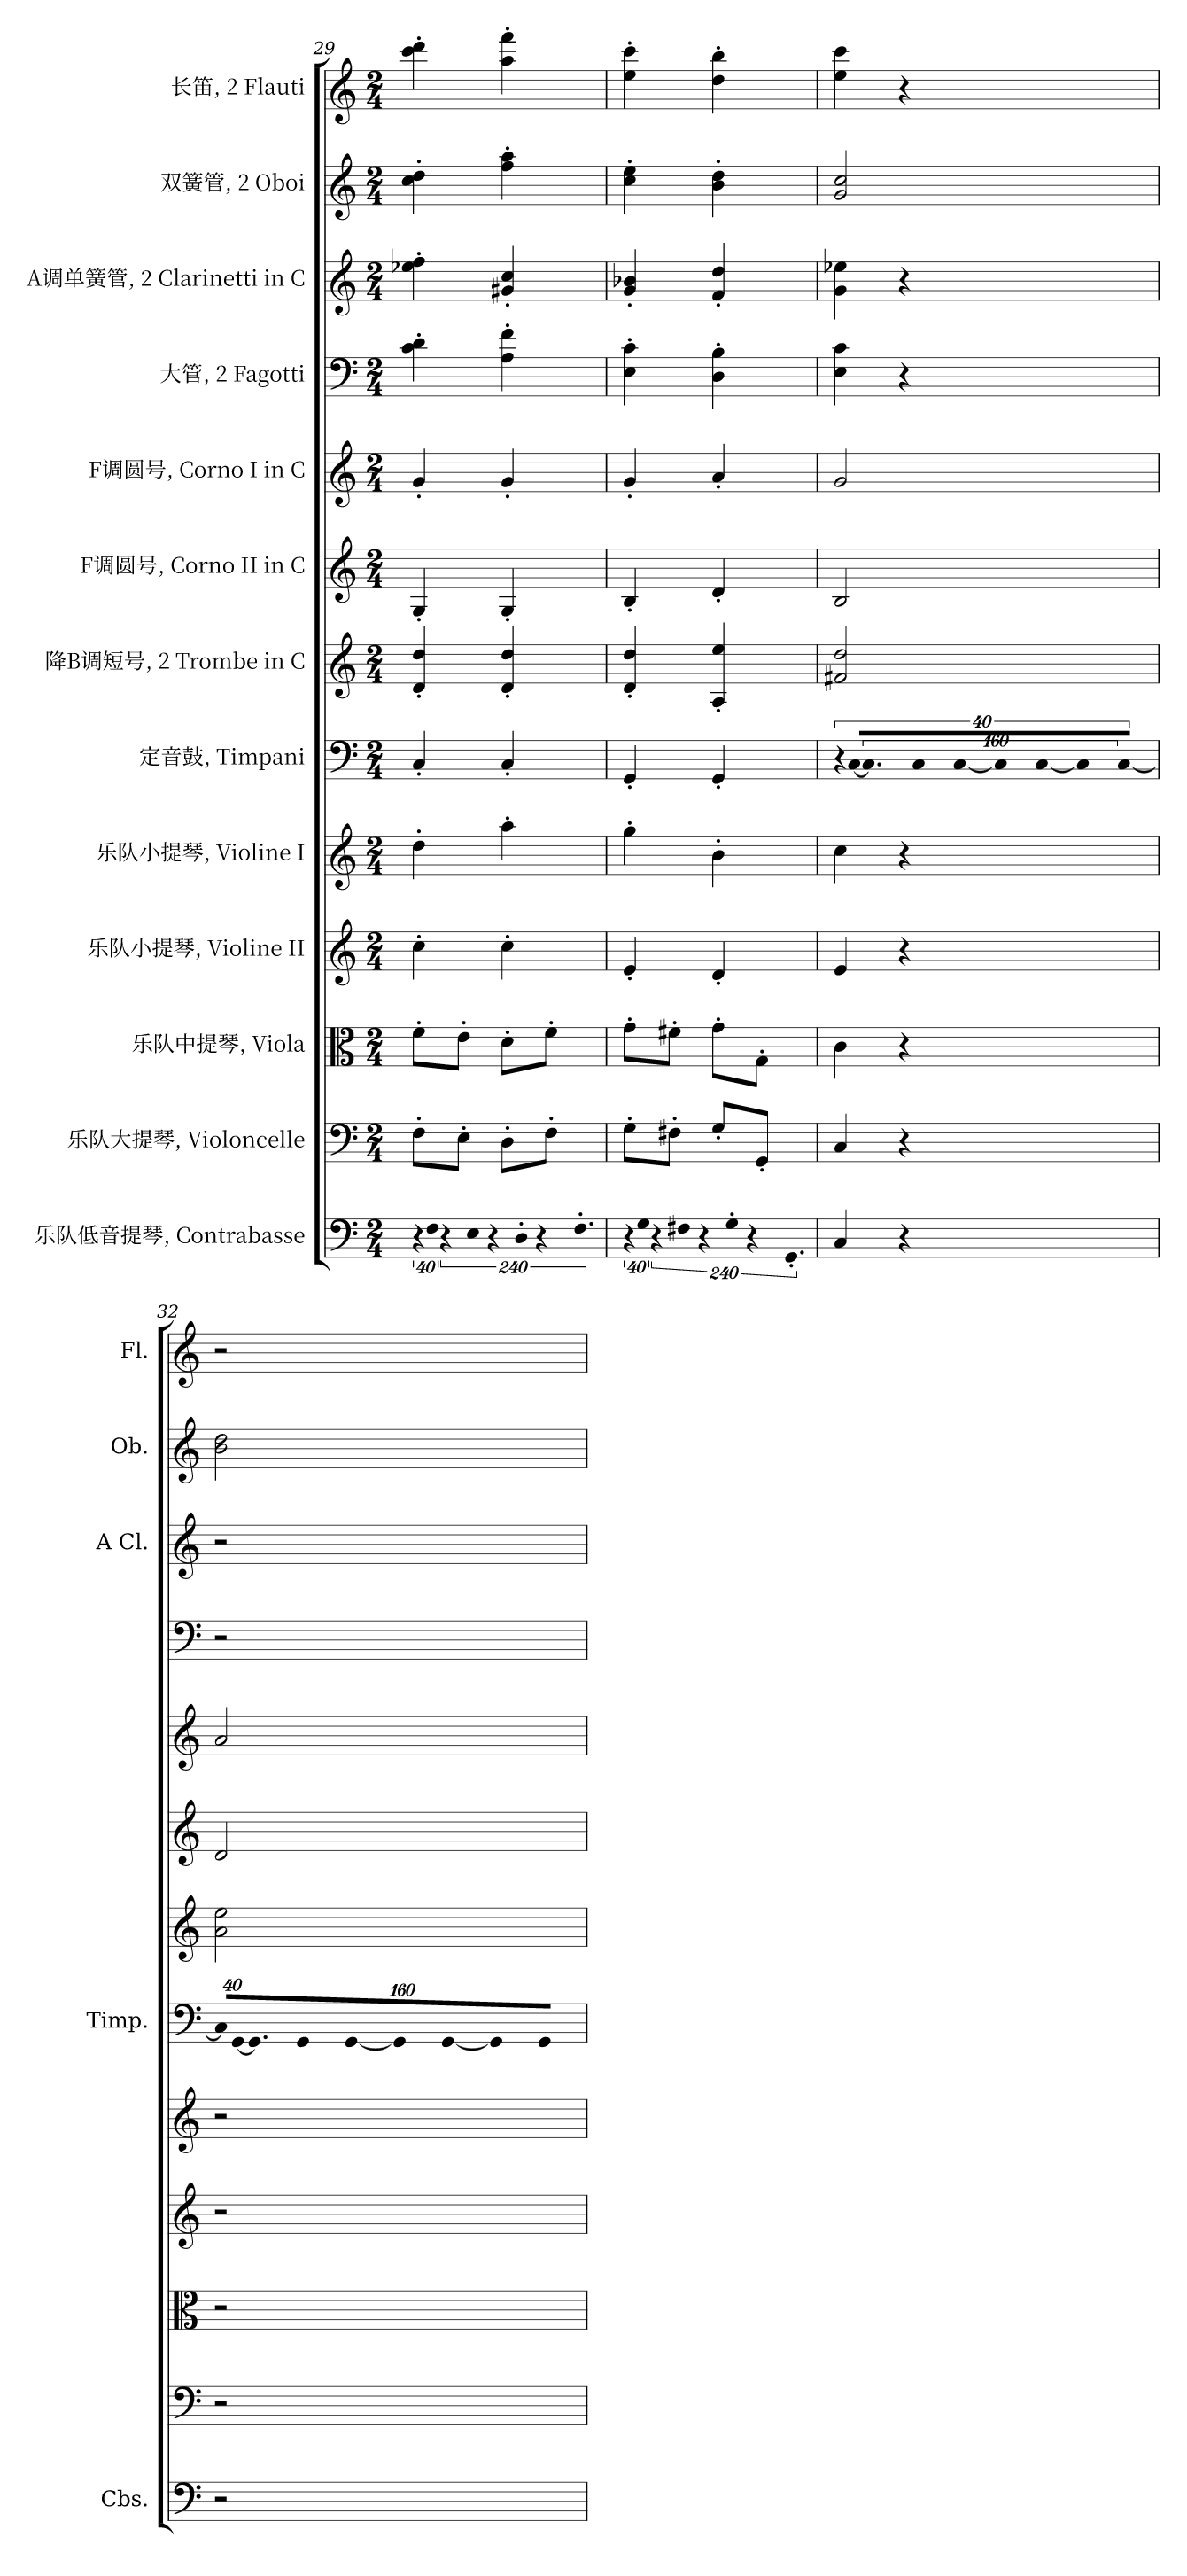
**kern	**kern	**kern	**kern	**kern	**kern	**kern	**kern	**kern	**kern	**kern	**kern	**kern
*part13	*part12	*part11	*part10	*part9	*part8	*part7	*part6	*part5	*part4	*part3	*part2	*part1
*staff13	*staff12	*staff11	*staff10	*staff9	*staff8	*staff7	*staff6	*staff5	*staff4	*staff3	*staff2	*staff1
*I"乐队低音提琴, Contrabasse	*I"乐队大提琴, Violoncelle	*I"乐队中提琴, Viola	*I"乐队小提琴, Violine II	*I"乐队小提琴, Violine I	*I"定音鼓, Timpani	*I"降B调短号, 2 Trombe in C	*I"F调圆号, Corno II in C	*I"F调圆号, Corno I in C	*I"大管, 2 Fagotti	*I"A调单簧管, 2 Clarinetti in C	*I"双簧管, 2 Oboi	*I"长笛, 2 Flauti
*I'Cbs.	*	*	*	*	*I'Timp.	*	*	*	*	*I'A Cl.	*I'Ob.	*I'Fl.
*clefF4	*clefF4	*clefC3	*clefG2	*clefG2	*clefF4	*clefG2	*clefG2	*clefG2	*clefF4	*clefG2	*clefG2	*clefG2
*ITrd7c12	*	*	*	*	*	*ITrd1c2	*ITrd4c7	*ITrd4c7	*	*ITrd2c3	*	*
*k[]	*k[]	*k[]	*k[]	*k[]	*k[]	*k[b-e-]	*k[b-]	*k[b-]	*k[]	*k[f#c#g#]	*k[]	*k[]
*M2/4	*M2/4	*M2/4	*M2/4	*M2/4	*M2/4	*M2/4	*M2/4	*M2/4	*M2/4	*M2/4	*M2/4	*M2/4
*MM145	*MM145	*MM145	*MM145	*MM145	*MM145	*MM145	*MM145	*MM145	*MM145	*MM145	*MM145	*MM145
=29	=29	=29	=29	=29	=29	=29	=29	=29	=29	=29	=29	=29
!LO:N:vis=32	!	!	!	!	!	!	!	!	!	!	!	!
640%23r	8F'\L	8f'\L	4cc'\	4dd'\	4C'/	4c/' 4cc/'	4C'/	4c'/	4c\' 4d\'	4ccn\' 4dd\'	4cc\' 4dd\'	4ccc\' 4ddd\'
!LO:N:vis=32	!	!	!	!	!	!	!	!	!	!	!	!
640%23FF\	.	.	.	.	.	.	.	.	.	.	.	.
!LO:N:vis=16	!	!	!	!	!	!	!	!	!	!	!	!
1920%137r	.	.	.	.	.	.	.	.	.	.	.	.
.	8E'\J	8e'\J	.	.	.	.	.	.	.	.	.	.
!LO:N:vis=16	!	!	!	!	!	!	!	!	!	!	!	!
1920%137EE\	.	.	.	.	.	.	.	.	.	.	.	.
!LO:N:vis=16	!	!	!	!	!	!	!	!	!	!	!	!
1920%137r	.	.	.	.	.	.	.	.	.	.	.	.
*	*	*	*	*	*	*	*	*	*	*	*	*MM157
.	8D'\L	8d'\L	4cc'\	4aa'\	4C'/	4c/' 4cc/'	4C'/	4c'/	4A\' 4f\'	4e#X/' 4a/'	4ff\' 4aa\'	4aa\' 4fff\'
!LO:N:vis=16	!	!	!	!	!	!	!	!	!	!	!	!
1920%137DD'\	.	.	.	.	.	.	.	.	.	.	.	.
!LO:N:vis=32	!	!	!	!	!	!	!	!	!	!	!	!
640%23r	.	.	.	.	.	.	.	.	.	.	.	.
.	8F'\J	8f'\J	.	.	.	.	.	.	.	.	.	.
!LO:N:vis=16.	!	!	!	!	!	!	!	!	!	!	!	!
960%103FF'\	.	.	.	.	.	.	.	.	.	.	.	.
.	1920ryy	1920ryy	1920ryy	1920ryy	1920ryy	1920ryy	1920ryy	1920ryy	1920ryy	1920ryy	1920ryy	1920ryy
=30	=30	=30	=30	=30	=30	=30	=30	=30	=30	=30	=30	=30
*	*	*	*	*	*	*	*	*	*	*	*	*MM145
!LO:N:vis=32	!	!	!	!	!	!	!	!	!	!	!	!
640%23r	8G'\L	8g'\L	4e'/	4gg'\	4GG'/	4c/' 4cc/'	4E'/	4c'/	4E\' 4c\'	4e/' 4gn/'	4cc\' 4ee\'	4ee\' 4ccc\'
!LO:N:vis=32	!	!	!	!	!	!	!	!	!	!	!	!
640%23GG\	.	.	.	.	.	.	.	.	.	.	.	.
!LO:N:vis=16	!	!	!	!	!	!	!	!	!	!	!	!
1920%137r	.	.	.	.	.	.	.	.	.	.	.	.
.	8F#X'\J	8f#X'\J	.	.	.	.	.	.	.	.	.	.
!LO:N:vis=16	!	!	!	!	!	!	!	!	!	!	!	!
1920%137FF#X\	.	.	.	.	.	.	.	.	.	.	.	.
!LO:N:vis=16	!	!	!	!	!	!	!	!	!	!	!	!
1920%137r	.	.	.	.	.	.	.	.	.	.	.	.
*	*	*	*	*	*	*	*	*	*	*	*	*MM157
.	8G'/L	8g'\L	4d'/	4b'\	4GG'/	4G/' 4dd/'	4G'/	4d'/	4D\' 4B\'	4d/' 4b/'	4b\' 4dd\'	4dd\' 4bb\'
!LO:N:vis=16	!	!	!	!	!	!	!	!	!	!	!	!
1920%137GG'\	.	.	.	.	.	.	.	.	.	.	.	.
!LO:N:vis=32	!	!	!	!	!	!	!	!	!	!	!	!
640%23r	.	.	.	.	.	.	.	.	.	.	.	.
.	8GG'/J	8G'\J	.	.	.	.	.	.	.	.	.	.
!LO:N:vis=16.	!	!	!	!	!	!	!	!	!	!	!	!
960%103GGG'/	.	.	.	.	.	.	.	.	.	.	.	.
.	1920ryy	1920ryy	1920ryy	1920ryy	1920ryy	1920ryy	1920ryy	1920ryy	1920ryy	1920ryy	1920ryy	1920ryy
=31	=31	=31	=31	=31	=31	=31	=31	=31	=31	=31	=31	=31
*	*	*	*	*	*	*	*	*	*	*	*	*MM145
!	!	!	!	!	!LO:N:vis=32	!	!	!	!	!	!	!
4CC/	4C/	4c\	4e/	4cc\	640%23r	2en/ 2cc/	2E/	2c/	4E\ 4c\	4e\ 4ccn\	2g/ 2cc/	4ee\ 4ccc\
!	!	!	!	!	!LO:N:vis=32	!	!	!	!	!	!	!
.	.	.	.	.	[640%23C/KKL	.	.	.	.	.	.	.
!	!	!	!	!	!LO:N:vis=4.	!	!	!	!	!	!	!
.	.	.	.	.	640%137C/]	.	.	.	.	.	.	.
*	*	*	*	*	*	*	*	*	*	*	*	*MM157
4r	4r	4r	4r	4r	.	.	.	.	4r	4r	.	4r
!	!	!	!	!	!LO:N:vis=32	!	!	!	!	!	!	!
.	.	.	.	.	640%23C/LL	.	.	.	.	.	.	.
!	!	!	!	!	!LO:N:vis=32	!	!	!	!	!	!	!
.	.	.	.	.	[640%23C/	.	.	.	.	.	.	.
!	!	!	!	!	!LO:N:vis=32	!	!	!	!	!	!	!
.	.	.	.	.	640%23C/]	.	.	.	.	.	.	.
!	!	!	!	!	!LO:N:vis=32	!	!	!	!	!	!	!
.	.	.	.	.	[640%23C/	.	.	.	.	.	.	.
!	!	!	!	!	!LO:N:vis=32	!	!	!	!	!	!	!
.	.	.	.	.	640%23C/]	.	.	.	.	.	.	.
!	!	!	!	!	!LO:N:vis=32	!	!	!	!	!	!	!
.	.	.	.	.	[640%23C/JJJ	.	.	.	.	.	.	.
640ryy	640ryy	640ryy	640ryy	640ryy	.	640ryy	640ryy	640ryy	640ryy	640ryy	640ryy	640ryy
!!LO:PB:g=z
=32	=32	=32	=32	=32	=32	=32	=32	=32	=32	=32	=32	=32
*	*	*	*	*	*Xbrackettup	*	*	*	*	*	*	*
*	*	*	*	*	*	*	*	*	*	*	*	*MM145
!	!	!	!	!	!LO:N:vis=32	!	!	!	!	!	!	!
2r	2r	2r	2r	2r	640%23C/LLL]	2g\ 2dd\	2G/	2d/	2r	2r	2b\ 2dd\	2r
!	!	!	!	!	!LO:N:vis=32	!	!	!	!	!	!	!
.	.	.	.	.	[640%23GG/JJ	.	.	.	.	.	.	.
!	!	!	!	!	!LO:N:vis=4.	!	!	!	!	!	!	!
.	.	.	.	.	640%137GG/]	.	.	.	.	.	.	.
!	!	!	!	!	!LO:N:vis=32	!	!	!	!	!	!	!
.	.	.	.	.	640%23GG/LL	.	.	.	.	.	.	.
!	!	!	!	!	!LO:N:vis=32	!	!	!	!	!	!	!
.	.	.	.	.	[640%23GG/	.	.	.	.	.	.	.
!	!	!	!	!	!LO:N:vis=32	!	!	!	!	!	!	!
.	.	.	.	.	640%23GG/]	.	.	.	.	.	.	.
!	!	!	!	!	!LO:N:vis=32	!	!	!	!	!	!	!
.	.	.	.	.	[640%23GG/	.	.	.	.	.	.	.
!	!	!	!	!	!LO:N:vis=32	!	!	!	!	!	!	!
.	.	.	.	.	640%23GG/]	.	.	.	.	.	.	.
!	!	!	!	!	!LO:N:vis=32	!	!	!	!	!	!	!
.	.	.	.	.	[640%23GG/JJJ	.	.	.	.	.	.	.
640ryy	640ryy	640ryy	640ryy	640ryy	.	640ryy	640ryy	640ryy	640ryy	640ryy	640ryy	640ryy
=	=	=	=	=	=	=	=	=	=	=	=	=
*-	*-	*-	*-	*-	*-	*-	*-	*-	*-	*-	*-	*-
